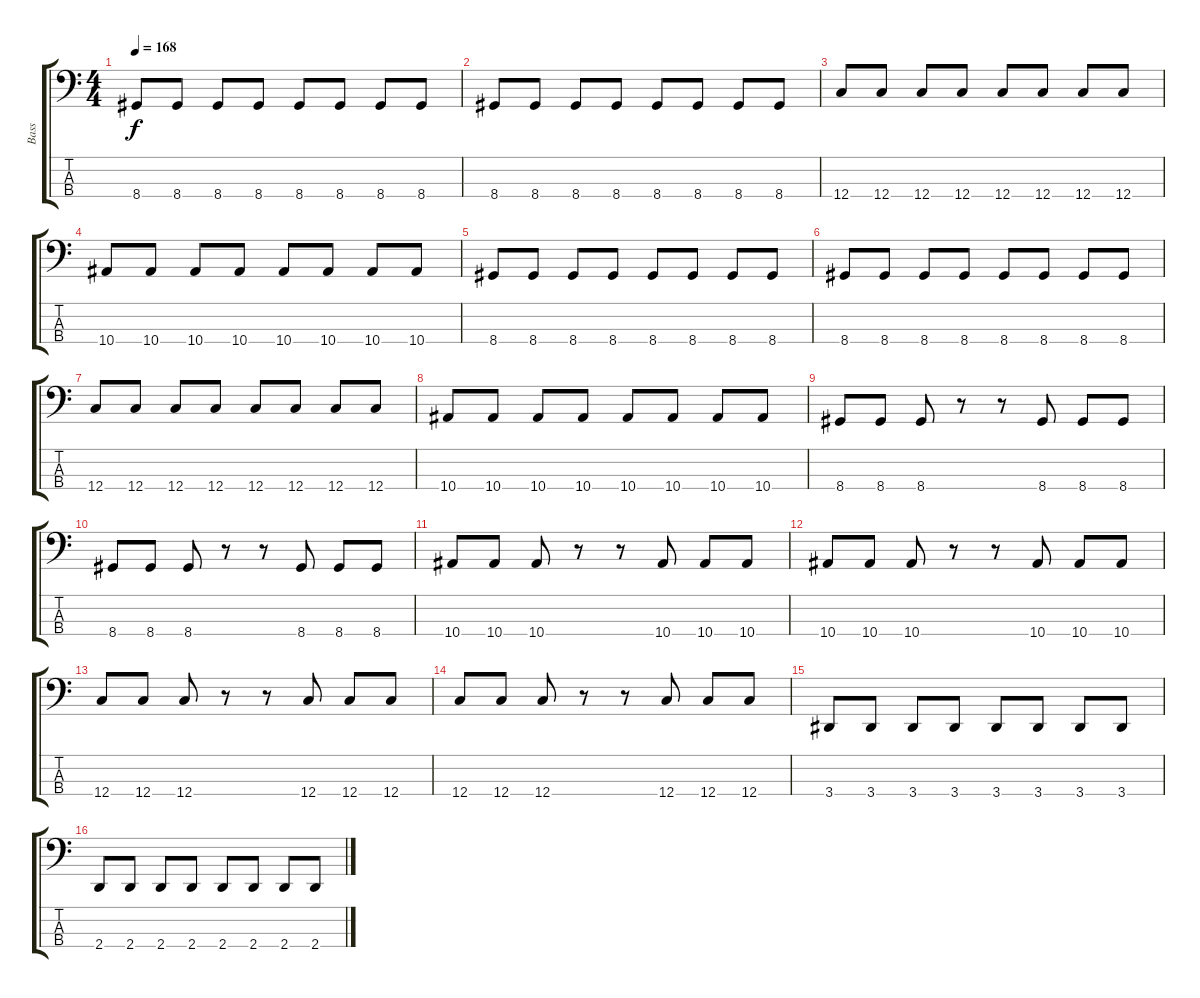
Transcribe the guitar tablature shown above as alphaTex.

\track ("Bass" "Bass") {instrument electricbassfinger}
\staff {score tabs}
\tuning (F2 C2 G1 C1) {hide}
\ts (4 4)
\tempo 168
\clef f4
\ks c
8.4.8{dy f} 8.4.8 8.4.8 8.4.8 8.4.8 8.4.8 8.4.8 8.4.8 |
8.4.8 8.4.8 8.4.8 8.4.8 8.4.8 8.4.8 8.4.8 8.4.8 |
12.4.8 12.4.8 12.4.8 12.4.8 12.4.8 12.4.8 12.4.8 12.4.8 |
10.4.8 10.4.8 10.4.8 10.4.8 10.4.8 10.4.8 10.4.8 10.4.8 |
8.4.8 8.4.8 8.4.8 8.4.8 8.4.8 8.4.8 8.4.8 8.4.8 |
8.4.8 8.4.8 8.4.8 8.4.8 8.4.8 8.4.8 8.4.8 8.4.8 |
12.4.8 12.4.8 12.4.8 12.4.8 12.4.8 12.4.8 12.4.8 12.4.8 |
10.4.8 10.4.8 10.4.8 10.4.8 10.4.8 10.4.8 10.4.8 10.4.8 |
8.4.8 8.4.8 8.4.8 r.8 r.8 8.4.8 8.4.8 8.4.8 |
8.4.8 8.4.8 8.4.8 r.8 r.8 8.4.8 8.4.8 8.4.8 |
10.4.8 10.4.8 10.4.8 r.8 r.8 10.4.8 10.4.8 10.4.8 |
10.4.8 10.4.8 10.4.8 r.8 r.8 10.4.8 10.4.8 10.4.8 |
12.4.8 12.4.8 12.4.8 r.8 r.8 12.4.8 12.4.8 12.4.8 |
12.4.8 12.4.8 12.4.8 r.8 r.8 12.4.8 12.4.8 12.4.8 |
3.4.8 3.4.8 3.4.8 3.4.8 3.4.8 3.4.8 3.4.8 3.4.8 |
2.4.8 2.4.8 2.4.8 2.4.8 2.4.8 2.4.8 2.4.8 2.4.8
